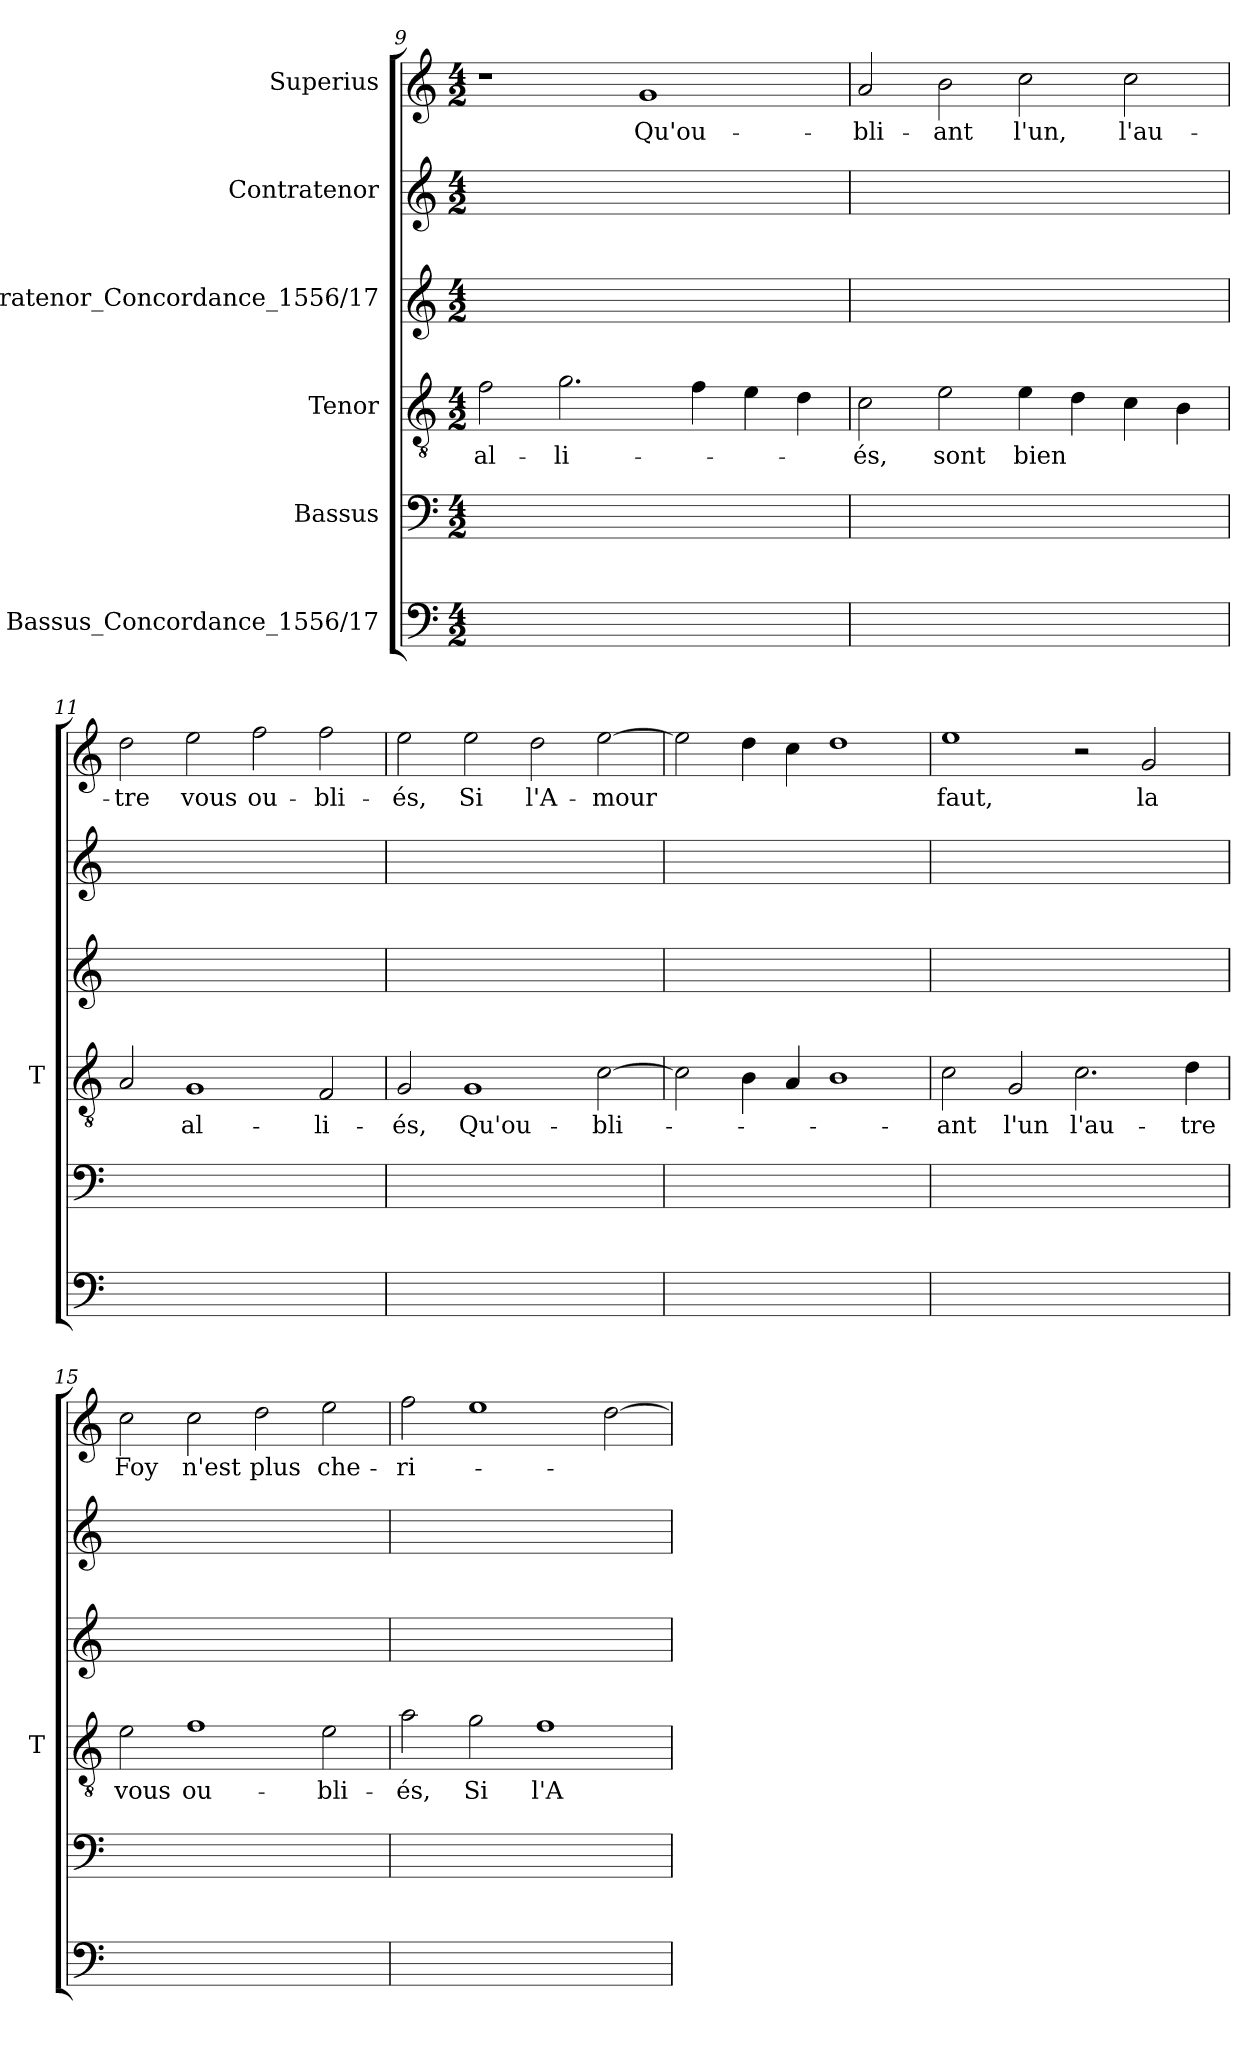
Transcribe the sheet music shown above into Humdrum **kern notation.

**kern	**kern	**kern	**text	**kern	**kern	**kern	**text
*part6	*part5	*part4	*part4	*part3	*part2	*part1	*part1
*staff6	*staff5	*staff4	*staff4	*staff3	*staff2	*staff1	*staff1
*I"Bassus_Concordance_1556/17	*I"Bassus	*I"Tenor	*	*I"Contratenor_Concordance_1556/17	*I"Contratenor	*I"Superius	*
*	*	*I'T	*	*	*	*	*
*clefF4	*clefF4	*clefGv2	*	*clefG2	*clefG2	*clefG2	*
*k[]	*k[]	*k[]	*	*k[]	*k[]	*k[]	*
*M4/2	*M4/2	*M4/2	*	*M4/2	*M4/2	*M4/2	*
=9	=9	=9	=9	=9	=9	=9	=9
0ryy	0ryy	2f	al-	0ryy	0ryy	1r	.
.	.	2.g	li-	.	.	.	.
.	.	.	.	.	.	1g	Qu'ou-
.	.	4f	.	.	.	.	.
.	.	4e	.	.	.	.	.
.	.	4d	.	.	.	.	.
=10	=10	=10	=10	=10	=10	=10	=10
0ryy	0ryy	2c	-és,	0ryy	0ryy	2a	bli-
.	.	2e	-sont	.	.	2b	-ant
.	.	4e	-bien	.	.	2cc	-l'un,
.	.	4d	.	.	.	.	.
.	.	4c	.	.	.	2cc	l'au-
.	.	4B	.	.	.	.	.
=11	=11	=11	=11	=11	=11	=11	=11
0ryy	0ryy	2A	.	0ryy	0ryy	2dd	-tre
.	.	1G	al-	.	.	2ee	-vous
.	.	.	.	.	.	2ff	ou-
.	.	2F	li-	.	.	2ff	bli-
=12	=12	=12	=12	=12	=12	=12	=12
0ryy	0ryy	2G	-és,	0ryy	0ryy	2ee	-és,
.	.	1G	Qu'ou-	.	.	2ee	-Si
.	.	.	.	.	.	2dd	l'A-
.	.	[2c	bli-	.	.	[2ee	-mour
=13	=13	=13	=13	=13	=13	=13	=13
0ryy	0ryy	2c]	.	0ryy	0ryy	2ee]	.
.	.	4B	.	.	.	4dd	.
.	.	4A	.	.	.	4cc	.
.	.	1B	.	.	.	1dd	.
=14	=14	=14	=14	=14	=14	=14	=14
0ryy	0ryy	2c	-ant	0ryy	0ryy	1ee	-faut,
.	.	2G	-l'un	.	.	.	.
.	.	2.c	l'au-	.	.	2r	.
.	.	.	.	.	.	2g	-la
.	.	4d	-tre	.	.	.	.
=15	=15	=15	=15	=15	=15	=15	=15
0ryy	0ryy	2e	-vous	0ryy	0ryy	2cc	-Foy
.	.	1f	ou-	.	.	2cc	-n'est
.	.	.	.	.	.	2dd	-plus
.	.	2e	bli-	.	.	2ee	che-
=16	=16	=16	=16	=16	=16	=16	=16
0ryy	0ryy	2a	-és,	0ryy	0ryy	2ff	ri-
.	.	2g	-Si	.	.	1ee	.
.	.	1f	l'A-	.	.	.	.
.	.	.	.	.	.	[2dd	.
=	=	=	=	=	=	=	=
*-	*-	*-	*-	*-	*-	*-	*-
